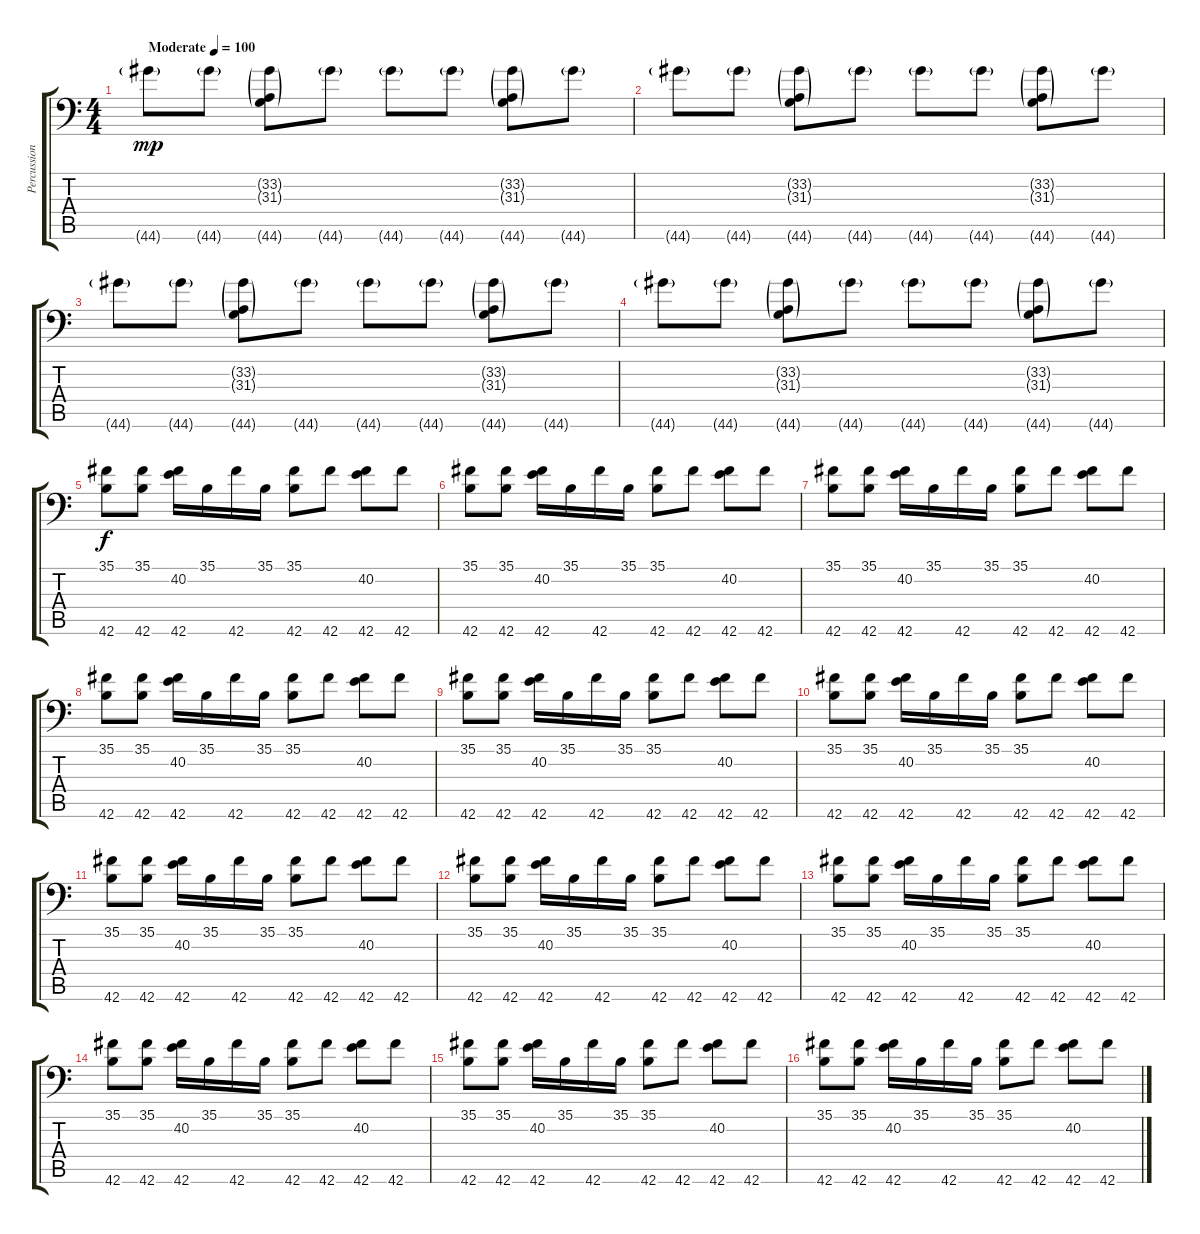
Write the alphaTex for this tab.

\track ("Percussion" "Percussion") {instrument acousticgrandpiano}
\staff {score tabs}
\tuning (C-1 C-1 C-1 C-1 C-1 C-1) {hide}
\ts (4 4)
\tempo (100 "Moderate")
\clef f4
\ks c
44.6{g}.8{dy mp instrument acousticgrandpiano} 44.6{g}.8 (33.2{g} 31.3{g} 44.6{g}).8 44.6{g}.8 44.6{g}.8 44.6{g}.8 (33.2{g} 31.3{g} 44.6{g}).8 44.6{g}.8 |
44.6{g}.8 44.6{g}.8 (33.2{g} 31.3{g} 44.6{g}).8 44.6{g}.8 44.6{g}.8 44.6{g}.8 (33.2{g} 31.3{g} 44.6{g}).8 44.6{g}.8 |
44.6{g}.8 44.6{g}.8 (33.2{g} 31.3{g} 44.6{g}).8 44.6{g}.8 44.6{g}.8 44.6{g}.8 (33.2{g} 31.3{g} 44.6{g}).8 44.6{g}.8 |
44.6{g}.8 44.6{g}.8 (33.2{g} 31.3{g} 44.6{g}).8 44.6{g}.8 44.6{g}.8 44.6{g}.8 (33.2{g} 31.3{g} 44.6{g}).8 44.6{g}.8 |
(35.1 42.6).8{dy f} (35.1 42.6).8 (40.2 42.6).16 35.1.16 42.6.16 35.1.16 (35.1 42.6).8 42.6.8 (40.2 42.6).8 42.6.8 |
(35.1 42.6).8 (35.1 42.6).8 (40.2 42.6).16 35.1.16 42.6.16 35.1.16 (35.1 42.6).8 42.6.8 (40.2 42.6).8 42.6.8 |
(35.1 42.6).8 (35.1 42.6).8 (40.2 42.6).16 35.1.16 42.6.16 35.1.16 (35.1 42.6).8 42.6.8 (40.2 42.6).8 42.6.8 |
(35.1 42.6).8 (35.1 42.6).8 (40.2 42.6).16 35.1.16 42.6.16 35.1.16 (35.1 42.6).8 42.6.8 (40.2 42.6).8 42.6.8 |
(35.1 42.6).8 (35.1 42.6).8 (40.2 42.6).16 35.1.16 42.6.16 35.1.16 (35.1 42.6).8 42.6.8 (40.2 42.6).8 42.6.8 |
(35.1 42.6).8 (35.1 42.6).8 (40.2 42.6).16 35.1.16 42.6.16 35.1.16 (35.1 42.6).8 42.6.8 (40.2 42.6).8 42.6.8 |
(35.1 42.6).8 (35.1 42.6).8 (40.2 42.6).16 35.1.16 42.6.16 35.1.16 (35.1 42.6).8 42.6.8 (40.2 42.6).8 42.6.8 |
(35.1 42.6).8 (35.1 42.6).8 (40.2 42.6).16 35.1.16 42.6.16 35.1.16 (35.1 42.6).8 42.6.8 (40.2 42.6).8 42.6.8 |
(35.1 42.6).8 (35.1 42.6).8 (40.2 42.6).16 35.1.16 42.6.16 35.1.16 (35.1 42.6).8 42.6.8 (40.2 42.6).8 42.6.8 |
(35.1 42.6).8 (35.1 42.6).8 (40.2 42.6).16 35.1.16 42.6.16 35.1.16 (35.1 42.6).8 42.6.8 (40.2 42.6).8 42.6.8 |
(35.1 42.6).8 (35.1 42.6).8 (40.2 42.6).16 35.1.16 42.6.16 35.1.16 (35.1 42.6).8 42.6.8 (40.2 42.6).8 42.6.8 |
(35.1 42.6).8 (35.1 42.6).8 (40.2 42.6).16 35.1.16 42.6.16 35.1.16 (35.1 42.6).8 42.6.8 (40.2 42.6).8 42.6.8
